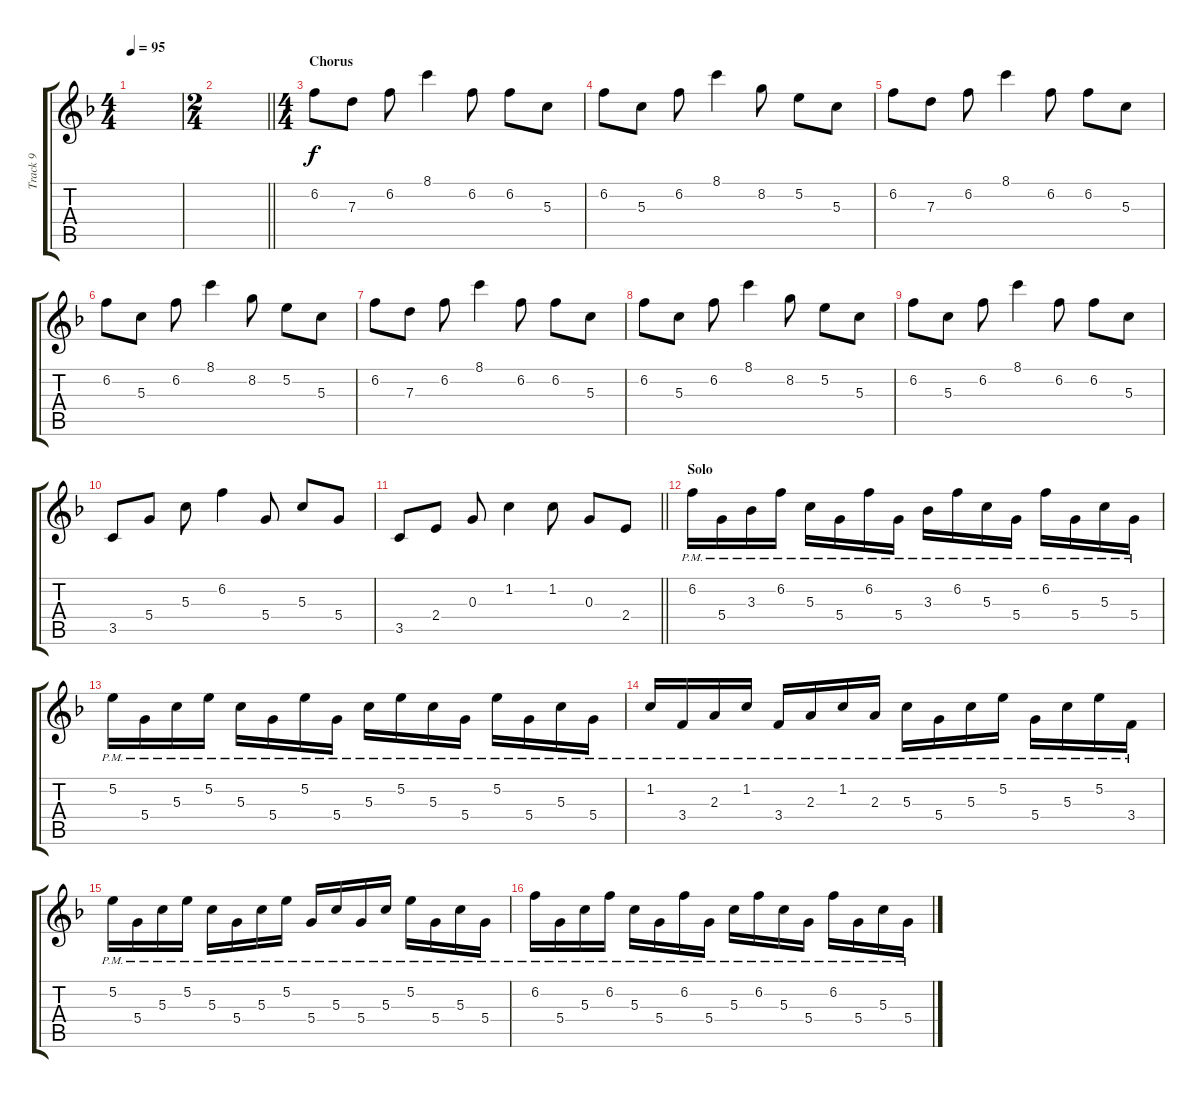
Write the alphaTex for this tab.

\track ("Track 9" "Track 9") {instrument electricguitarclean}
\staff {score tabs}
\tuning (E4 B3 G3 D3 A2 E2) {hide}
\ts (4 4)
\tempo 95
\clef g2
\ks f
|
\ts (2 4)
\barLineRight lightlight
|
\ts (4 4)
\section ("" "Chorus")
6.2.8 7.3.8 6.2.8 8.1.4 6.2.8 6.2.8 5.3.8 |
6.2.8 5.3.8 6.2.8 8.1.4 8.2.8 5.2.8 5.3.8 |
6.2.8 7.3.8 6.2.8 8.1.4 6.2.8 6.2.8 5.3.8 |
6.2.8 5.3.8 6.2.8 8.1.4 8.2.8 5.2.8 5.3.8 |
6.2.8 7.3.8 6.2.8 8.1.4 6.2.8 6.2.8 5.3.8 |
6.2.8 5.3.8 6.2.8 8.1.4 8.2.8 5.2.8 5.3.8 |
6.2.8 5.3.8 6.2.8 8.1.4 6.2.8 6.2.8 5.3.8 |
3.5.8 5.4.8 5.3.8 6.2.4 5.4.8 5.3.8 5.4.8 |
\barLineRight lightlight
3.5.8 2.4.8 0.3.8 1.2.4 1.2.8 0.3.8 2.4.8 |
\section ("" "Solo")
6.2{pm}.16 5.4{pm}.16 3.3{pm}.16 6.2{pm}.16 5.3{pm}.16 5.4{pm}.16 6.2{pm}.16 5.4{pm}.16 3.3{pm}.16 6.2{pm}.16 5.3{pm}.16 5.4{pm}.16 6.2{pm}.16 5.4{pm}.16 5.3{pm}.16 5.4{pm}.16 |
5.2{pm}.16 5.4{pm}.16 5.3{pm}.16 5.2{pm}.16 5.3{pm}.16 5.4{pm}.16 5.2{pm}.16 5.4{pm}.16 5.3{pm}.16 5.2{pm}.16 5.3{pm}.16 5.4{pm}.16 5.2{pm}.16 5.4{pm}.16 5.3{pm}.16 5.4{pm}.16 |
1.2{pm}.16 3.4{pm}.16 2.3{pm}.16 1.2{pm}.16 3.4{pm}.16 2.3{pm}.16 1.2{pm}.16 2.3{pm}.16 5.3{pm}.16 5.4{pm}.16 5.3{pm}.16 5.2{pm}.16 5.4{pm}.16 5.3{pm}.16 5.2{pm}.16 3.4{pm}.16 |
5.2{pm}.16 5.4{pm}.16 5.3{pm}.16 5.2{pm}.16 5.3{pm}.16 5.4{pm}.16 5.3{pm}.16 5.2{pm}.16 5.4{pm}.16 5.3{pm}.16 5.4{pm}.16 5.3{pm}.16 5.2{pm}.16 5.4{pm}.16 5.3{pm}.16 5.4{pm}.16 |
6.2{pm}.16 5.4{pm}.16 5.3{pm}.16 6.2{pm}.16 5.3{pm}.16 5.4{pm}.16 6.2{pm}.16 5.4{pm}.16 5.3{pm}.16 6.2{pm}.16 5.3{pm}.16 5.4{pm}.16 6.2{pm}.16 5.4{pm}.16 5.3{pm}.16 5.4{pm}.16
